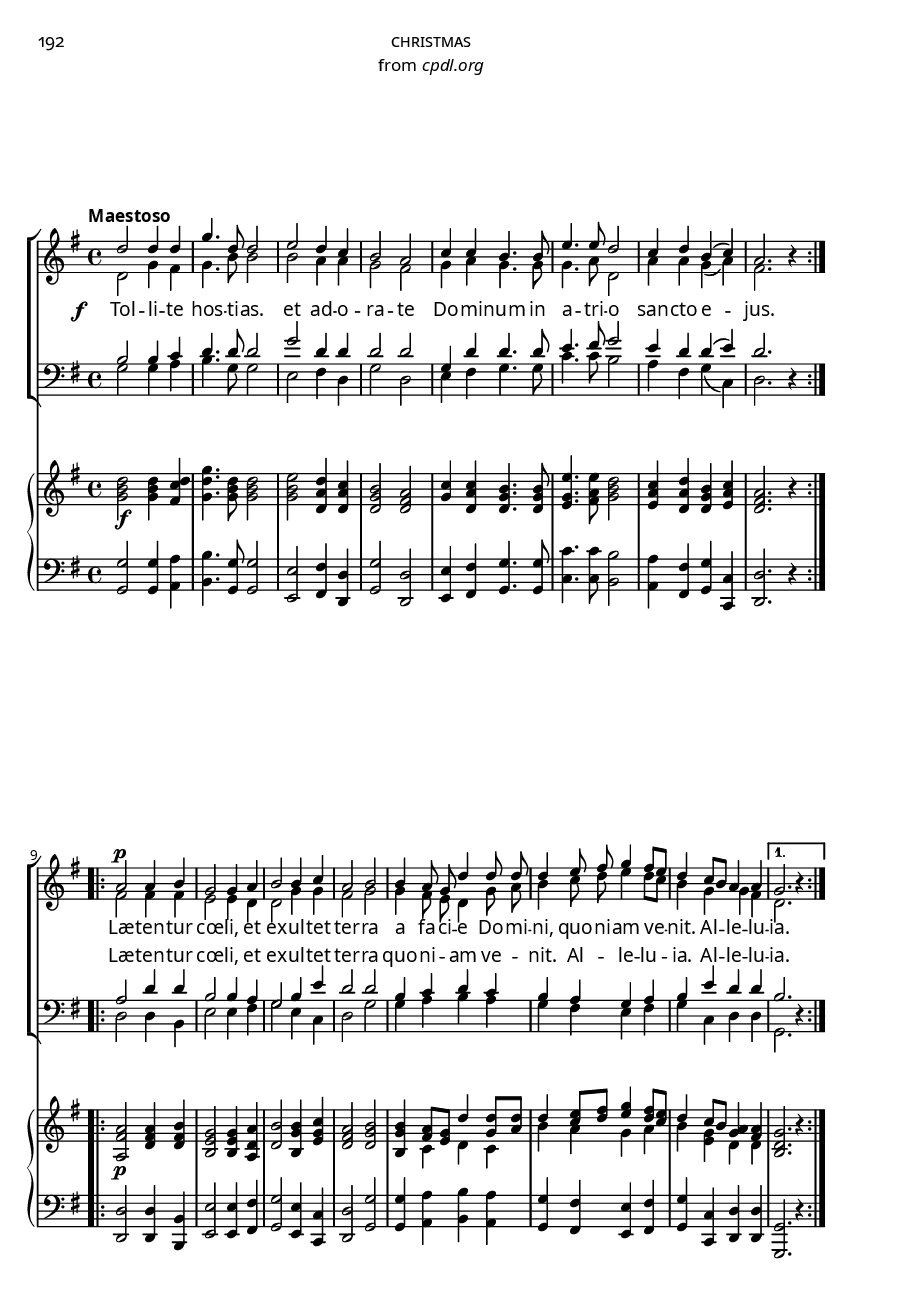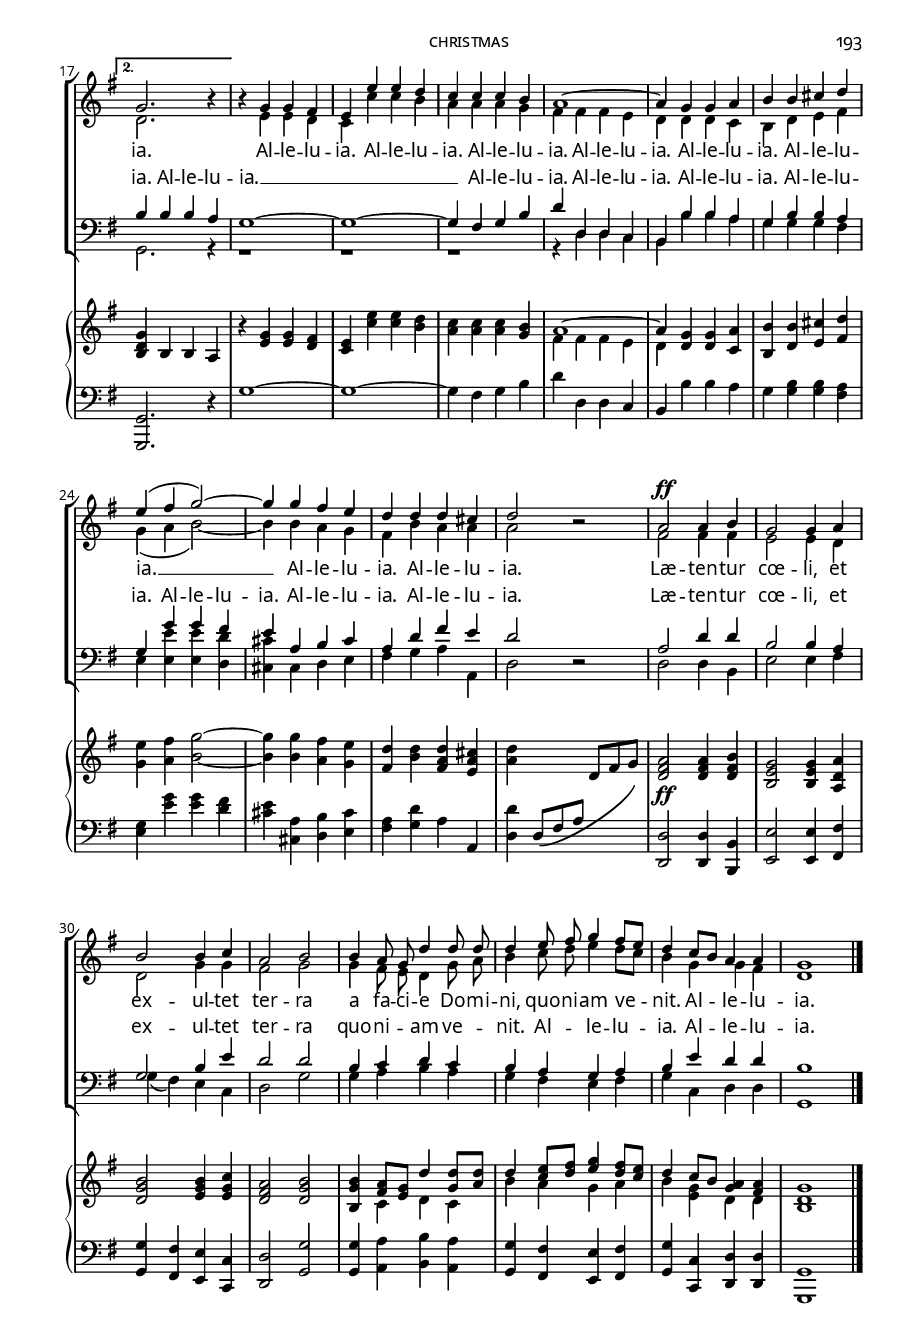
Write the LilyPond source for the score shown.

\version "2.14.2"
\include "util.ly"
\paper {
  print-all-headers = ##f
  paper-height = 9\in
  paper-width = 6\in
  indent = 0\in
  %system-system-spacing = #'((basic-distance . 10) (padding . 0))
  system-system-spacing =
    #'((basic-distance . 0)
       (minimum-distance . 0)
       (padding . -5)
       (stretchability . 100))
  score-markup-spacing =
    #'((basic-distance . 0)
       (minimum-distance . 0)
       (padding . 1)
       (stretchability . 0))
  ragged-last-bottom = ##t
  ragged-bottom = ##f
  two-sided = ##t
  inner-margin = 0.5\in
  outer-margin = 0.25\in
  top-margin = 0.25\in
  bottom-margin = 0.25\in
  first-page-number = #192
  print-first-page-number = ##t
  headerLine = \markup{\override #'(font-name . "Garamond Premier Pro") \smallCapsOldStyle"christmas"}
  oddHeaderMarkup = \markup\fill-line{
     \override #'(font-name . "Garamond Premier Pro")\abs-fontsize #8.5
     \combine 
        \fill-line{"" \on-the-fly #print-page-number-check-first
        \oldStylePageNum""
        }
        \fill-line{\headerLine}
  }
  evenHeaderMarkup = \markup {
     \override #'(font-name . "Garamond Premier Pro")\abs-fontsize #8.5
     \combine
        \on-the-fly #print-page-number-check-first
        \oldStylePageNum""
        \fill-line{\headerLine}
  }
  title = \markup{\override #'(font-name . "Garamond Premier Pro Semibold"){ \abs-fontsize #15 \smallCapsOldStyle"Tollite Hostias"}}
  composer = \markup\oldStyleNum"Camille Saint-Saëns (1835–1921)"
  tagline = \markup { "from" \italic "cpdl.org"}
}
#(set-global-staff-size 15) \paper{ #(define fonts (make-pango-font-tree "GoudyOlSt BT" "Garamond Premier Pro" "Garamond Premier Pro" (/ 15 20))) }

\markup \fill-line {\concat{ "from " \italic "cpdl.org"}}
\markup\vspace#2












global = {
  \key g \major
  \time 4/4
  \autoBeamOff
  \override DynamicLineSpanner #'staff-padding = #0.0
  \override DynamicLineSpanner #'Y-extent = #'(-1 . 1)
}

sopMusic = \relative c'' {
  \tempo "Maestoso"
  \repeat volta 2 {
    d2 d4 d |
    g4. d8 d2 |
    e2 d4 c |
    b2 a |
    c4 c b4. b8 |
    e4. e8 d2 |
    
    c4 d b( c) a2. b4\rest \break
  }
  \repeat volta 2 {
    a2^\p a4 b |
    g2 g4 a |
    b2 b4 c |
    a2 b |
    
    %page2
    b4 a8 g d'4 d8 d |
    d4 e8 fis g4 fis8[ e] |
    d4 c8[ b] a4 a
  }
  \alternative {
    {
      g2. b4\rest \break
    }
    {
      g2. b4\rest
    }
  }
  b4\rest g g fis |
  
  e e' e d |
  c c c b |
  a1~ |
  a4 g g a |
  b b cis d |
  e( fis g2)~ |
  
  %page3
  g4 g fis e |
  d d d cis |
  d2 b\rest |
  
  
  a2^\ff a4 b |
  g2 g4 a |
  b2 b4 c |
  a2 b |
  
  b4 a8 g d'4 d8 d |
  d4 e8 fis g4 fis8[ e] |
  d4 c8[ b] a4 a |
  g1 \bar "|."
}
sopWords = \lyricmode {
  
}

altoMusic = \relative c' {
  d2 g4 fis |
  g4. b8 b2 |
  b a4 a |
  g2 fis |
  g4 a g4. g8 |
  g4. a8 d,2 |
  
  a'4 a g( a) |
  fis2. s4 |
  
  
  fis2 fis4 fis |
  e2 e4 d |
  d2 g4 g |
  fis2 g |
  
  %page2
  g4 fis8 e d4 g8 a |
  b4 c8 d e4 d8[ c] |
  b4 g g fis |
  d2. s4 |
  d2. s4 |
  s4 e e d |
  
  c c' c b |
  a a a g |
  fis fis fis e |
  d d d c |
  b d e fis |
  g( a b2)~ |
  
  %page3
  b4 b a g |
  fis b a a |
  a2 s |
  
  fis2 fis4 fis |
  e2 e4 d |
  d2 g4 g |
  fis2 g |
  
  %page2
  g4 fis8 e d4 g8 a |
  b4 c8 d e4 d8[ c] |
  b4 g g fis |
  d1 \bar "|."
}
altoWords = {
  \dropLyricsVIII
  \set stanza = \markup\dynamic"f   "
  \lyricmode {
    Tol -- li -- te hos -- ti -- as.
    et ad -- o -- ra -- te
    Do -- mi -- num in a -- tri -- o
    san -- cto e -- jus.
  }
  \raiseLyrics
  \lyricmode {
    Læ -- ten -- tur cœ -- li, et ex -- ul -- tet ter -- ra
    
    a fa -- ci -- e Do -- mi -- ni, quo -- ni -- am ve -- nit. \set associatedVoice = "sopranos" Al -- le -- lu -- ia.
    \unset associatedVoice
    ia.
    
    
    Al -- le -- lu -- ia.
    Al -- le -- lu -- ia.
    Al -- le -- lu -- ia.
    Al -- le -- lu -- ia.
    Al -- le -- lu -- ia.
    Al -- le -- lu -- ia. __
    Al -- le -- lu -- ia.
    Al -- le -- lu -- ia.
    
    \set associatedVoice = "tenors"
    Læ -- ten -- tur cœ -- li, et ex -- ul -- tet ter -- ra
    \unset associatedVoice
    a fa -- ci -- e Do -- mi -- ni, quo -- ni -- am ve -- nit. \set associatedVoice = "sopranos" Al -- le -- lu -- ia.
  }
}
altoWordsII = \lyricmode {
%\markup\italic
  \set stanza = #"2. "
  \set ignoreMelismata = ##t
}
altoWordsIII = \lyricmode {
  \set stanza = #"3. "
  \set ignoreMelismata = ##t
}
altoWordsIV = \lyricmode {
  \set stanza = #"4. "
  \set ignoreMelismata = ##t
}
altoWordsV = \lyricmode {
  \set stanza = #"5. "
  \set ignoreMelismata = ##t
}
altoWordsVI = \lyricmode {
  \set stanza = #"6. "
  \set ignoreMelismata = ##t
}
tenorMusic = \relative c' {
  b2 b4 c |
  d4. d8 d2 |
  g2 d4 d |
  d2 d |
  g,4 d' d4. d8 |
  e4. fis8 g2 |
  
  e4 d d( e) |
  d2. s4 |
  
  
  a2 d4 d |
  b2 b4 a |
  g2 b4 e |
  d2 d |
  
  %page2
  b4 c d c |
  b a g a |
  b e d d |
  b2. s4 |
  b4 b b a |
  g1~ |
  
  g~ |
  g4 fis g b |
  d d, d c |
  b b' b a |
  g b b a |
  g g' g fis |
  
  %page3
  e a, b cis |
  a d fis e |
  d2 s |
  
  
  a2 d4 d |
  b2 b4 a |
  g2 b4 e |
  d2 d |
  
  b4 c d c |
  b a g a |
  b e d d |
  b1 \bar "|."
}
tenorWords = \lyricmode {
  \repeat unfold 22 \skip1
  Læ -- ten -- tur cœ -- li, et ex -- ul -- tet ter -- ra
  quo -- ni -- am ve -- nit.
  Al -- le -- lu -- ia.
  Al -- le -- lu -- ia.
  ia.
  
  Al -- le -- lu -- ia. __
  Al -- le -- lu -- ia.
  Al -- le -- lu -- ia.
  Al -- le -- lu -- ia.
  Al -- le -- lu -- ia.
  Al -- le -- lu -- ia.
  Al -- le -- lu -- ia.
  Al -- le -- lu -- ia.
  
  Læ -- ten -- tur cœ -- li, et ex -- ul -- tet ter -- ra
  quo -- ni -- am ve -- nit.
  Al -- le -- lu -- ia.
  Al -- le -- lu -- ia.
}

bassMusic = \relative c {
  g'2 g4 a |
  b4. g8 g2 |
  e fis4 d |
  g2 d |
  e4 fis g4. g8 |
  c4. c8 b2 |
  
  a4 fis g( c,) |
  d2. d4\rest |
  
  
  d2 d4 b |
  e2 e4 fis |
  g2 e4 c |
  d2 g |
  
  g4 a b a |
  g fis e fis |
  g c, d d |
  g,2. d'4\rest |
  g,2. r4 |
  r1 |
  
  r |
  r |
  r4 d' d c |
  b b' b a |
  g g g fis |
  e <e e'> q <d d'> |
  
  <cis cis'> cis d e |
  fis g a a, |
  d2 d\rest |
  
  
  d2 d4 b |
  e2 e4 fis |
  g4( fis) e4 c |
  d2 g |
  
  g4 a b a |
  g fis e fis |
  g c, d d |
  g,1 \bar "|."
}
bassWords = \lyricmode {

}

pianoRH = \relative c' {
  \repeat volta 2 {
    <g' b d>2_\f q4 <fis c' d> |
    <g d' g>4. <g b d>8 q2 |
    <g b e> <d a' d>4 <d a' c> |
    <d g b>2 <d fis a> |
    <g c>4 <d a' c> <d g b>4. q8 |
    <e g e'>4. <fis a e'>8 <g b d>2 |
    
    <e a c>4 <d a' d> <d g b> <e a c> |
    <d fis a>2. r4 
  }
  \repeat volta 2 {
    <a fis' a>2_\p <d fis a>4 <d fis b> |
    <b e g>2 q4 <a d a'> |
    <d b'>2 <b g' b>4 <e g c> |
    <d fis a>2 <d g b> |
    
    %page2
    <b g' b>4 << {<fis' a>8[ <e g>] d'4 <d g,>8[ <d a>] } \\
                 {c,4 d c} >> |
    << {d'4 <c e>8[ <d fis>] <e g>4 <d fis>8[ <c e>] |
        d4 c8[ b] <a g>4 <a fis>} \\
       {b4 a g a |
        b <g e> d d} >>
  }
  \alternative {
    {<b d g>2. r4}
    {<b d g>4 b b a}
  }
  r4 <e' g> q <d fis> |
  
  <c e> <c' e> q <b d> |
  <a c> q q <g b> |
  << { a1~ | a4 } \\
     { fis4 fis fis e | d } >>
  <d g> q <c a'> |
  <b b'> <d b'> <e cis'> <fis d'> |
  <g e'> <a fis'> <b g'>2~ |
  
  %page3
  q4 q <a fis'> <g e'> |
  <fis d'> <b d> <fis a d> <e a cis> |
  <a d>4 \change Staff = "two" \stemUp d,,8[_\( fis a]
         \change Staff = "one" d[ fis g]\) |
  \stemNeutral
  <d fis a>2_\ff q4 <d fis b> |
  <b e g>2 q4 <a d a'> |
  
  <d g b>2 <e g b>4 <e g c> |
  <d fis a>2 <d g b> |
  <b g' b>4 << {<fis' a>8[ <e g>] d'4 <d g,>8[ <d a>] } \\
                 {c,4 d c} >> |
    << {d'4 <c e>8[ <d fis>] <e g>4 <d fis>8[ <c e>] |
        d4 c8[ b] <a g>4 <a fis>} \\
       {b4 a g a |
        b <g e> d d} >> |
  <b d g>1 \bar "|."
  
}
pianoLH = \relative c' {
  \repeat volta 2 {
    <g g,>2 q4 <a a,> |
    <b b,>4. <g g,>8 q2 |
    <e e,> <fis fis,>4 <d d,> |
    <g g,>2 <d d,> |
    <e e,>4 <fis fis,> <g g,>4. q8 |
    <c c,>4. q8 <b b,>2 |
    
    <a a,>4 <fis fis,> <g g,> <c, c,> |
    <d d,>2. r4 
  }
  \repeat volta 2 {
    <d d,>2 q4 <b b,> |
    <e e,>2 q4 <fis fis,> |
    <g g,>2 <e e,>4 <c c,> |
    <d d,>2 <g g,> |
    
    %page 2
    <g g,>4 <a a,> <b b,> <a a,> |
    <g g,> <fis fis,> <e e,> <fis fis,> |
    <g g,> <c, c,> <d d,> q |
  }
  \alternative {
    {
      <g, g,>2. r4
    }
    {
      <g g,>2. r4 |
    }
  }
  g'1~ |
  
  g~ |
  g4 fis g b |
  d d, d c |
  b b' b a |
  g <g b> q <fis a> |
  <e g> <e' g> q <d fis> |
  
  %page 3
  <cis e>4 <a cis,> <b d,> <cis e,> |
  <a fis> <g d'> a a, |
  <d d'> s2. |
  <d d,>2 q4 <b b,> |
  <e e,>2 q4 <fis fis,> |
  
  <g g,> <fis fis,> <e e,> <c c,> |
  <d d,>2 <g g,> |
  q4 <a a,> <b b,> <a a,> |
  <g g,> <fis fis,> <e e,> <fis fis,> |
  <g g,> <c, c,> <d d,> q |
  <g, g,>1 \bar "|."
}

\score {
  <<
   \new ChoirStaff <<
    \new Staff = women <<
      \new Voice = "sopranos" { \voiceOne << \global \sopMusic >> }
      \new Voice = "altos" { \voiceTwo << \global \altoMusic >> }
    >>
    \new Staff = men <<
      \clef bass
      \new Voice = "tenors" { \voiceOne << \global \tenorMusic >> }
      \new Voice = "basses" { \voiceTwo << \global \bassMusic >> }
    >>
    \new Lyrics \with { alignAboveContext = #"women" \override VerticalAxisGroup #'nonstaff-relatedstaff-spacing = #'((basic-distance . 1))} \lyricsto "sopranos" \sopWords
    \new Lyrics = "altosVI"  \with { alignBelowContext = #"women" } \lyricsto "altos" \altoWordsVI
    \new Lyrics = "altosV"  \with { alignBelowContext = #"women" } \lyricsto "altos" \altoWordsV
    \new Lyrics = "altosIV"  \with { alignBelowContext = #"women" } \lyricsto "altos" \altoWordsIV
    \new Lyrics = "altosIII"  \with { alignBelowContext = #"women" } \lyricsto "altos" \altoWordsIII
    \new Lyrics = "altosII"  \with { alignBelowContext = #"women" } \lyricsto "altos" \altoWordsII
    \new Lyrics = "altos"  \with { alignBelowContext = #"women" \override VerticalAxisGroup #'nonstaff-relatedstaff-spacing = #'((basic-distance . 1))} \lyricsto "altos" \altoWords
   \new Lyrics \with { alignAboveContext = #"men" } \lyricsto "tenors" \tenorWords
    \new Lyrics \with { alignBelowContext = #"men" \override VerticalAxisGroup #'nonstaff-relatedstaff-spacing = #'((basic-distance . 1)) } \lyricsto "basses" \bassWords
  >>
  \new PianoStaff <<
\new Staff = "one" { \new Voice { \global \pianoRH } } \new Staff = "two" { \global \clef "bass" \pianoLH } >>
>>
  \layout {
%6.14 \context {\Lyrics\override LyricText #'font-size = #0.9 }
    \context {
      \Score
      %\override SpacingSpanner #'base-shortest-duration = #(ly:make-moment 1 8)
      %\override SpacingSpanner #'common-shortest-duration = #(ly:make-moment 1 4)
    }
    \context {
      % Remove all empty staves
      \Staff \RemoveEmptyStaves \override VerticalAxisGroup #'remove-first = ##t
    }
  }
  
  \midi {
    \tempo 4 = 90
    \set Staff.midiInstrument = "flute"
  
    \context {
      \Voice
      \remove "Dynamic_performer"
    }
  }
}
